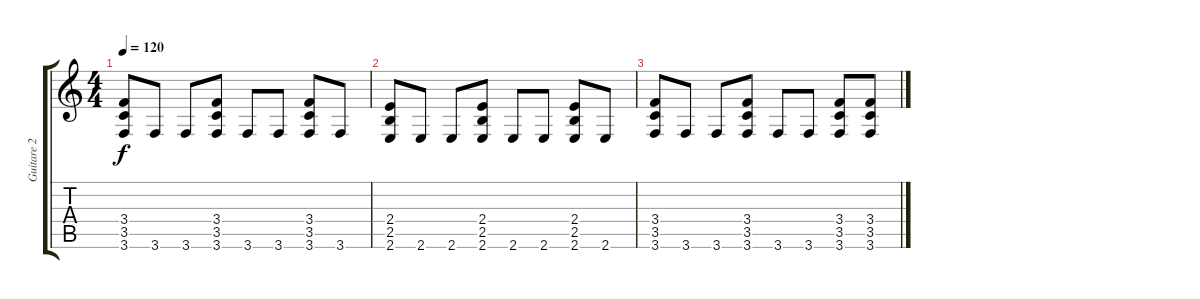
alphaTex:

\track ("Guitare 2" "Guitare 2") {instrument distortionguitar}
\staff {score tabs}
\tuning (E4 B3 G3 D3 A2 D2) {hide}
\ts (4 4)
\tempo 120
\clef g2
\ks c
(3.4 3.5 3.6).8{dy f} 3.6.8 3.6.8 (3.4 3.5 3.6).8 3.6.8 3.6.8 (3.4 3.5 3.6).8 3.6.8 |
(2.4 2.5 2.6).8 2.6.8 2.6.8 (2.4 2.5 2.6).8 2.6.8 2.6.8 (2.4 2.5 2.6).8 2.6.8 |
(3.4 3.5 3.6).8 3.6.8 3.6.8 (3.4 3.5 3.6).8 3.6.8 3.6.8 (3.4 3.5 3.6).8 (3.4 3.5 3.6).8
